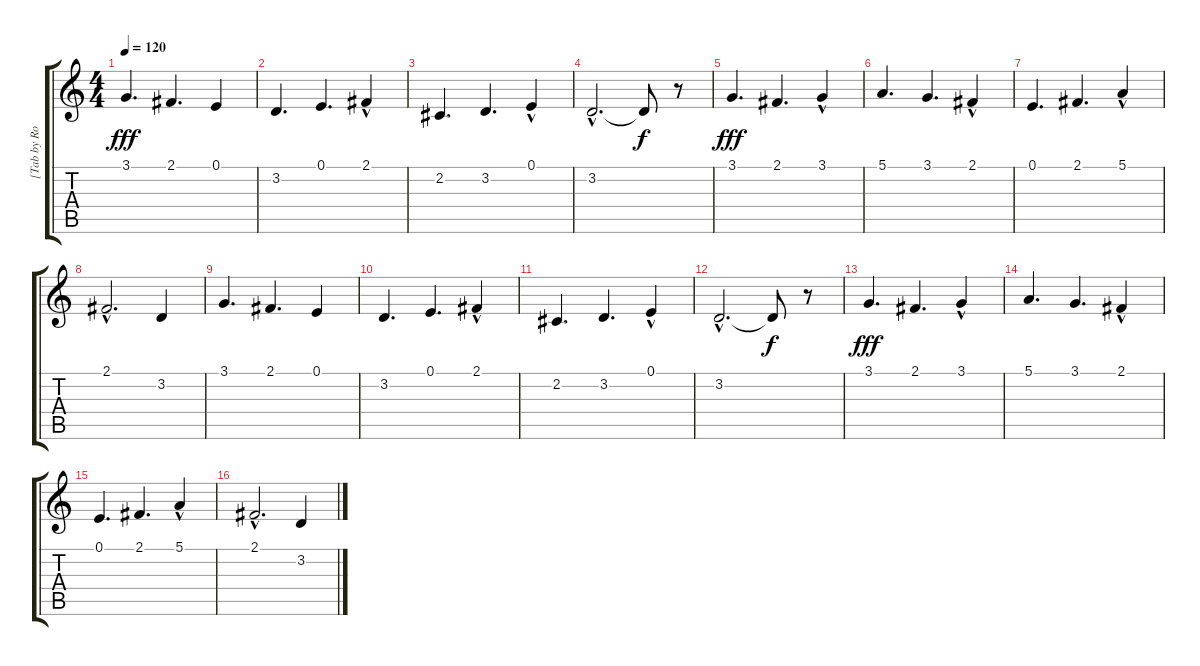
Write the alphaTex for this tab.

\track ("[Tab by Rodrigo Takahashi]" "[Tab by Ro") {instrument pad1newage}
\staff {score tabs}
\tuning (E4 B3 G3 D3 A2 E2) {hide}
\ts (4 4)
\tempo 120
\clef g2
\ks c
3.1.4{d dy fff} 2.1.4{d} 0.1.4 |
3.2.4{d} 0.1.4{d} 2.1{hac}.4 |
2.2.4{d} 3.2.4{d} 0.1{hac}.4 |
3.2{hac}.2{d} 3.2{t}.8{dy f} r.8 |
3.1.4{d dy fff} 2.1.4{d} 3.1{hac}.4 |
5.1.4{d} 3.1.4{d} 2.1{hac}.4 |
0.1.4{d} 2.1.4{d} 5.1{hac}.4 |
2.1{hac}.2{d} 3.2.4 |
3.1.4{d} 2.1.4{d} 0.1.4 |
3.2.4{d} 0.1.4{d} 2.1{hac}.4 |
2.2.4{d} 3.2.4{d} 0.1{hac}.4 |
3.2{hac}.2{d} 3.2{t}.8{dy f} r.8 |
3.1.4{d dy fff} 2.1.4{d} 3.1{hac}.4 |
5.1.4{d} 3.1.4{d} 2.1{hac}.4 |
0.1.4{d} 2.1.4{d} 5.1{hac}.4 |
2.1{hac}.2{d} 3.2.4
